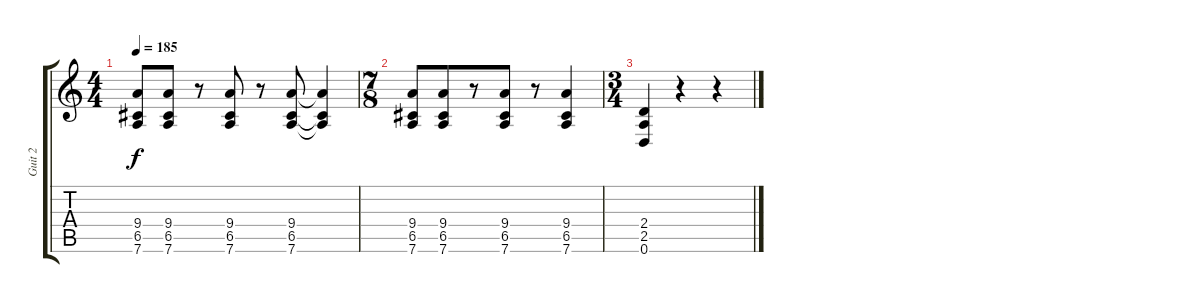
\track ("Guit 2" "Guit 2") {instrument distortionguitar}
\staff {score tabs}
\tuning (D4 A3 F3 C3 G2 D2) {hide}
\ts (4 4)
\tempo 185
\clef g2
\ks c
(9.4 6.5 7.6).8{dy f} (9.4 6.5 7.6).8 r.8 (9.4 6.5 7.6).8 r.8 (9.4 6.5 7.6).8 (9.4{t} 6.5{t} 7.6{t}).4 |
\ts (7 8)
(9.4 6.5 7.6).8 (9.4 6.5 7.6).8 r.8 (9.4 6.5 7.6).8 r.8 (9.4 6.5 7.6).4 |
\ts (3 4)
(2.4 2.5 0.6).4 r.4 r.4
